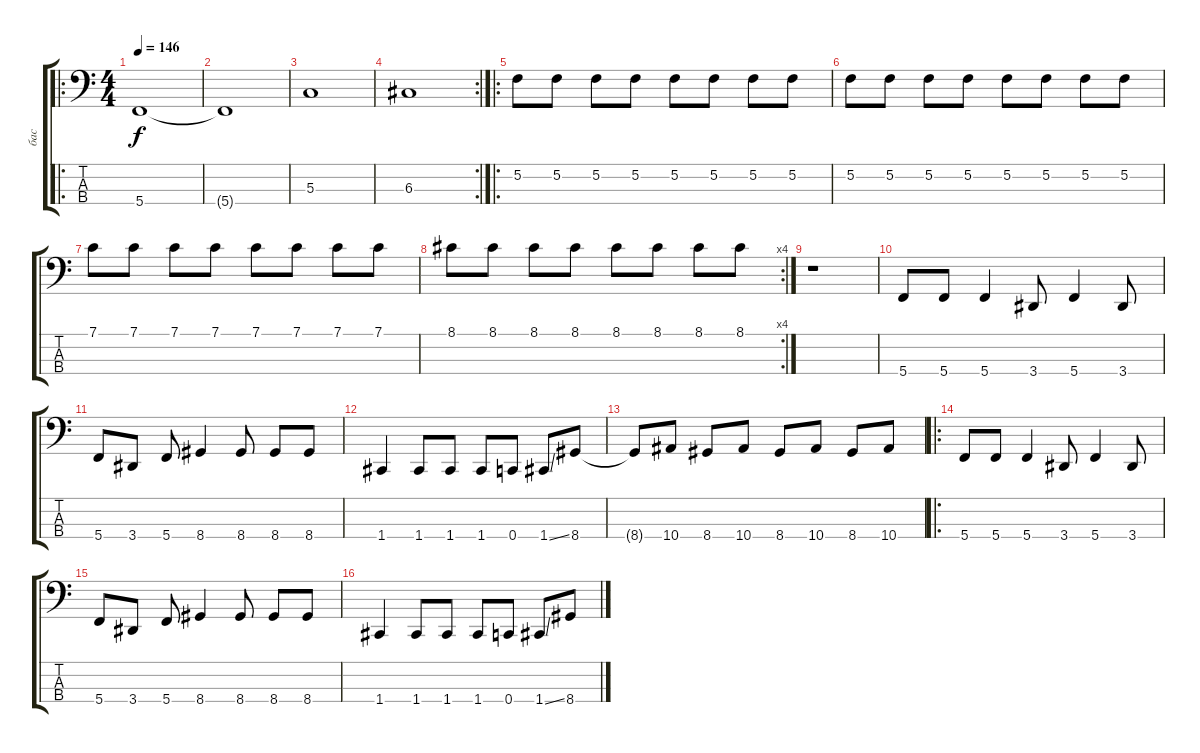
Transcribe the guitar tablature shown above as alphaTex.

\track ("бас" "бас") {instrument electricbasspick}
\staff {score tabs}
\tuning (F2 C2 G1 C1) {hide}
\ro
\ts (4 4)
\tempo 146
\clef f4
\ks c
5.4.1{dy f} |
5.4{t}.1 |
5.3.1 |
\rc 2
6.3.1 |
\ro
5.2.8 5.2.8 5.2.8 5.2.8 5.2.8 5.2.8 5.2.8 5.2.8 |
5.2.8 5.2.8 5.2.8 5.2.8 5.2.8 5.2.8 5.2.8 5.2.8 |
7.1.8 7.1.8 7.1.8 7.1.8 7.1.8 7.1.8 7.1.8 7.1.8 |
\rc 4
8.1.8 8.1.8 8.1.8 8.1.8 8.1.8 8.1.8 8.1.8 8.1.8 |
r.1 |
5.4.8 5.4.8 5.4.4 3.4.8 5.4.4 3.4.8 |
5.4.8 3.4.8 5.4.8 8.4.4 8.4.8 8.4.8 8.4.8 |
1.4.4 1.4.8 1.4.8 1.4.8 0.4.8 1.4{ss}.8 8.4.8 |
8.4{t}.8 10.4.8 8.4.8 10.4.8 8.4.8 10.4.8 8.4.8 10.4.8 |
\ro
5.4.8 5.4.8 5.4.4 3.4.8 5.4.4 3.4.8 |
5.4.8 3.4.8 5.4.8 8.4.4 8.4.8 8.4.8 8.4.8 |
1.4.4 1.4.8 1.4.8 1.4.8 0.4.8 1.4{ss}.8 8.4.8
